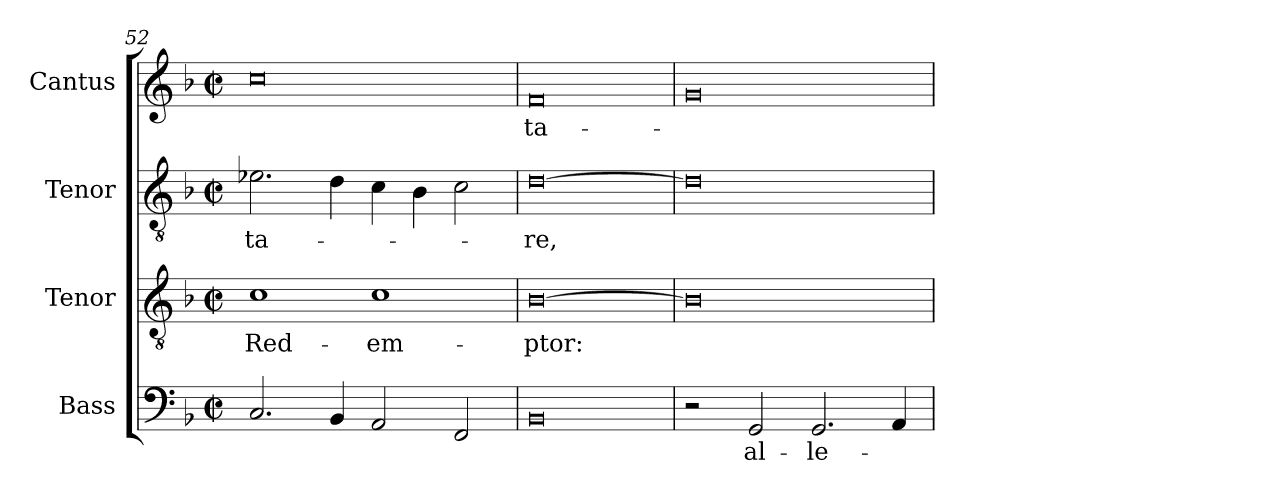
**kern	**text	**kern	**text	**kern	**text	**kern	**text
*part4	*part4	*part3	*part3	*part2	*part2	*part1	*part1
*staff4	*staff4	*staff3	*staff3	*staff2	*staff2	*staff1	*staff1
*I"Bass	*	*I"Tenor	*	*I"Tenor	*	*I"Cantus	*
*	*	*I'Tenor	*	*	*	*	*
*clefF4	*	*clefGv2	*	*clefGv2	*	*clefG2	*
*	*	*ITrd7c12	*	*ITrd7c12	*	*	*
*k[b-]	*	*k[b-]	*	*k[b-]	*	*k[b-]	*
*F:	*	*F:	*	*F:	*	*F:	*
*M2/2	*	*M2/2	*	*M2/2	*	*M2/2	*
*met(c|)	*	*met(c|)	*	*met(c|)	*	*met(c|)	*
=52	=52	=52	=52	=52	=52	=52	=52
!	!	!	!LO:LY:b:color=#000000	!	!	!	!
!	!	!	!	!	!LO:LY:b:color=#000000	!	!
2.Ci/	.	1Ci	Red-	2.E-Xi\	-ta-	0cci	.
4BB-i/	.	.	.	4Di\	.	.	.
!	!	!	!LO:LY:b:color=#000000	!	!	!	!
2AAi/	.	1Ci	-em-	4Ci\	.	.	.
.	.	.	.	4BB-i\	.	.	.
2FFi/	.	.	.	2Ci\	.	.	.
=53	=53	=53	=53	=53	=53	=53	=53
!	!	!	!LO:LY:b:color=#000000	!	!	!	!
!	!	!	!	!	!LO:LY:b:color=#000000	!	!
!	!	!	!	!	!	!	!LO:LY:b:color=#000000
0BB-i	.	[<0BB-i	-ptor:	[>0Di	-re,	0fi	-ta-
=54	=54	=54	=54	=54	=54	=54	=54
2r	.	0BB-i]	.	0Di]	.	0gi	.
!	!LO:LY:b:color=#000000	!	!	!	!	!	!
2GGi/	al-	.	.	.	.	.	.
!	!LO:LY:b:color=#000000	!	!	!	!	!	!
2.GGi/	-le-	.	.	.	.	.	.
4AAi/	.	.	.	.	.	.	.
=	=	=	=	=	=	=	=
*-	*-	*-	*-	*-	*-	*-	*-
